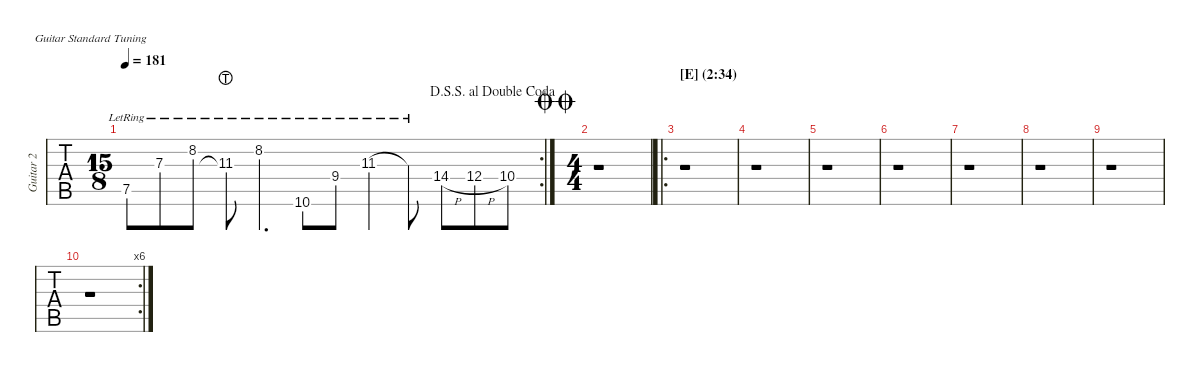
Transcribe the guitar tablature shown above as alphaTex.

\defaultSystemsLayout 4
\hideDynamics
\bracketExtendMode nobrackets
\multiTrackTrackNamePolicy allsystems
\firstSystemTrackNameMode fullname
\otherSystemsTrackNameMode fullname
\otherSystemsTrackNameOrientation horizontal
\track ("Guitar 2" "Guitar 2") {instrument electricguitarclean}
\staff {tabs}
\tuning (E4 B3 G3 D3 A2 E2)
\rc 2
\ts (15 8)
\scale
0.980413
\jump dalsegnosegnoaldoublecoda
\tempo 181
\accidentals auto
\clef g2
\ottava regular
\simile none
\ks c
7.5{lr}.8{dy mf} 7.3{lr}.8 8.2{lr}.8 11.3{lht lr acc #}.8 8.2{lr}.4{d} 10.6{lr}.8 9.4{lr}.8 11.3{lr acc #}.4 11.3{lr t acc #}.8 14.4{h}.8 12.4{h}.8 10.4.8 |
\ts (4 4)
\scale
1.00075
\jump doublecoda
r.1 |
\ro
\section ("E" "(2:34)")
\scale
1.00255 r.1 |
\scale
0.996698 r.1 |
\scale
1.01169 r.1 |
\scale
0.993312 r.1 |
\scale
0.995002 r.1 |
\scale
1.01271 r.1 |
\scale
0.996709 r.1 |
\rc 6
\scale
0.990579 r.1
